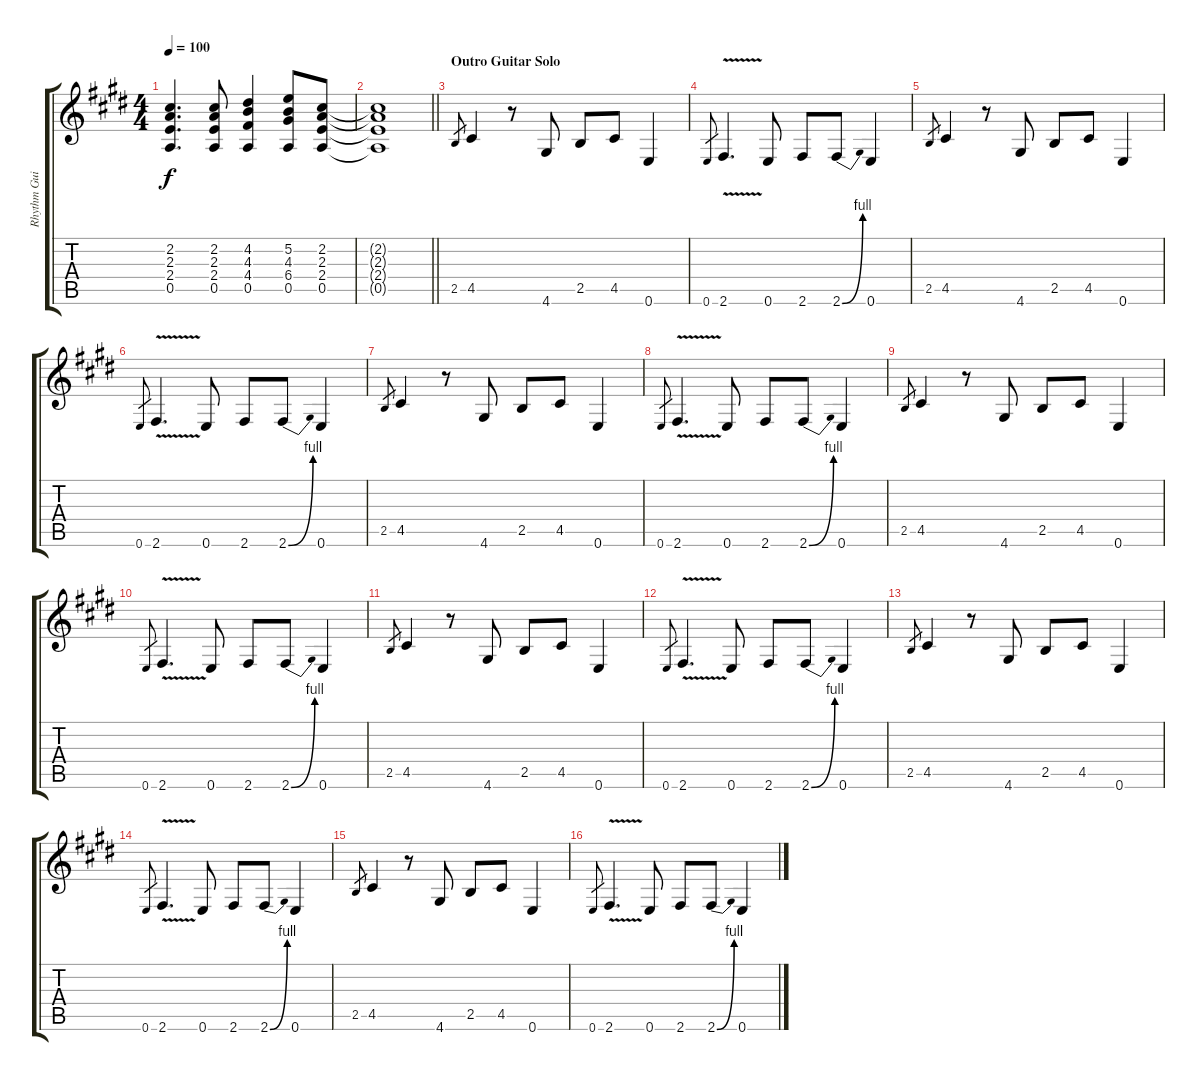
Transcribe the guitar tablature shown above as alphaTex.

\track ("Rhythm Guitar" "Rhythm Gui") {instrument overdrivenguitar}
\staff {score tabs}
\tuning (E4 B3 G3 D3 A2 E2) {hide}
\ts (4 4)
\tempo 100
\clef g2
\ks c#minor
(2.2 2.3 2.4 0.5).4{d dy f} (2.2 2.3 2.4 0.5).8 (4.2 4.3 4.4 0.5).4 (5.2 4.3 6.4 0.5).8 (2.2 2.3 2.4 0.5).8 |
\barLineRight lightlight
(2.2{t} 2.3{t} 2.4{t} 0.5{t}).1 |
\section ("" "Outro Guitar Solo")
2.5.8{gr} 4.5.4 r.8 4.6.8 2.5.8 4.5.8 0.6.4 |
0.6.8{gr} 2.6{v}.4{d} 0.6.8 2.6.8 2.6{be (bend 0 0 60 4)}.8 0.6.4 |
2.5.8{gr} 4.5.4 r.8 4.6.8 2.5.8 4.5.8 0.6.4 |
0.6.8{gr} 2.6{v}.4{d} 0.6.8 2.6.8 2.6{be (bend 0 0 60 4)}.8 0.6.4 |
2.5.8{gr} 4.5.4 r.8 4.6.8 2.5.8 4.5.8 0.6.4 |
0.6.8{gr} 2.6{v}.4{d} 0.6.8 2.6.8 2.6{be (bend 0 0 60 4)}.8 0.6.4 |
2.5.8{gr} 4.5.4 r.8 4.6.8 2.5.8 4.5.8 0.6.4 |
0.6.8{gr} 2.6{v}.4{d} 0.6.8 2.6.8 2.6{be (bend 0 0 60 4)}.8 0.6.4 |
2.5.8{gr} 4.5.4 r.8 4.6.8 2.5.8 4.5.8 0.6.4 |
0.6.8{gr} 2.6{v}.4{d} 0.6.8 2.6.8 2.6{be (bend 0 0 60 4)}.8 0.6.4 |
2.5.8{gr} 4.5.4 r.8 4.6.8 2.5.8 4.5.8 0.6.4 |
0.6.8{gr} 2.6{v}.4{d} 0.6.8 2.6.8 2.6{be (bend 0 0 60 4)}.8 0.6.4 |
2.5.8{gr} 4.5.4 r.8 4.6.8 2.5.8 4.5.8 0.6.4 |
0.6.8{gr} 2.6{v}.4{d} 0.6.8 2.6.8 2.6{be (bend 0 0 60 4)}.8 0.6.4
